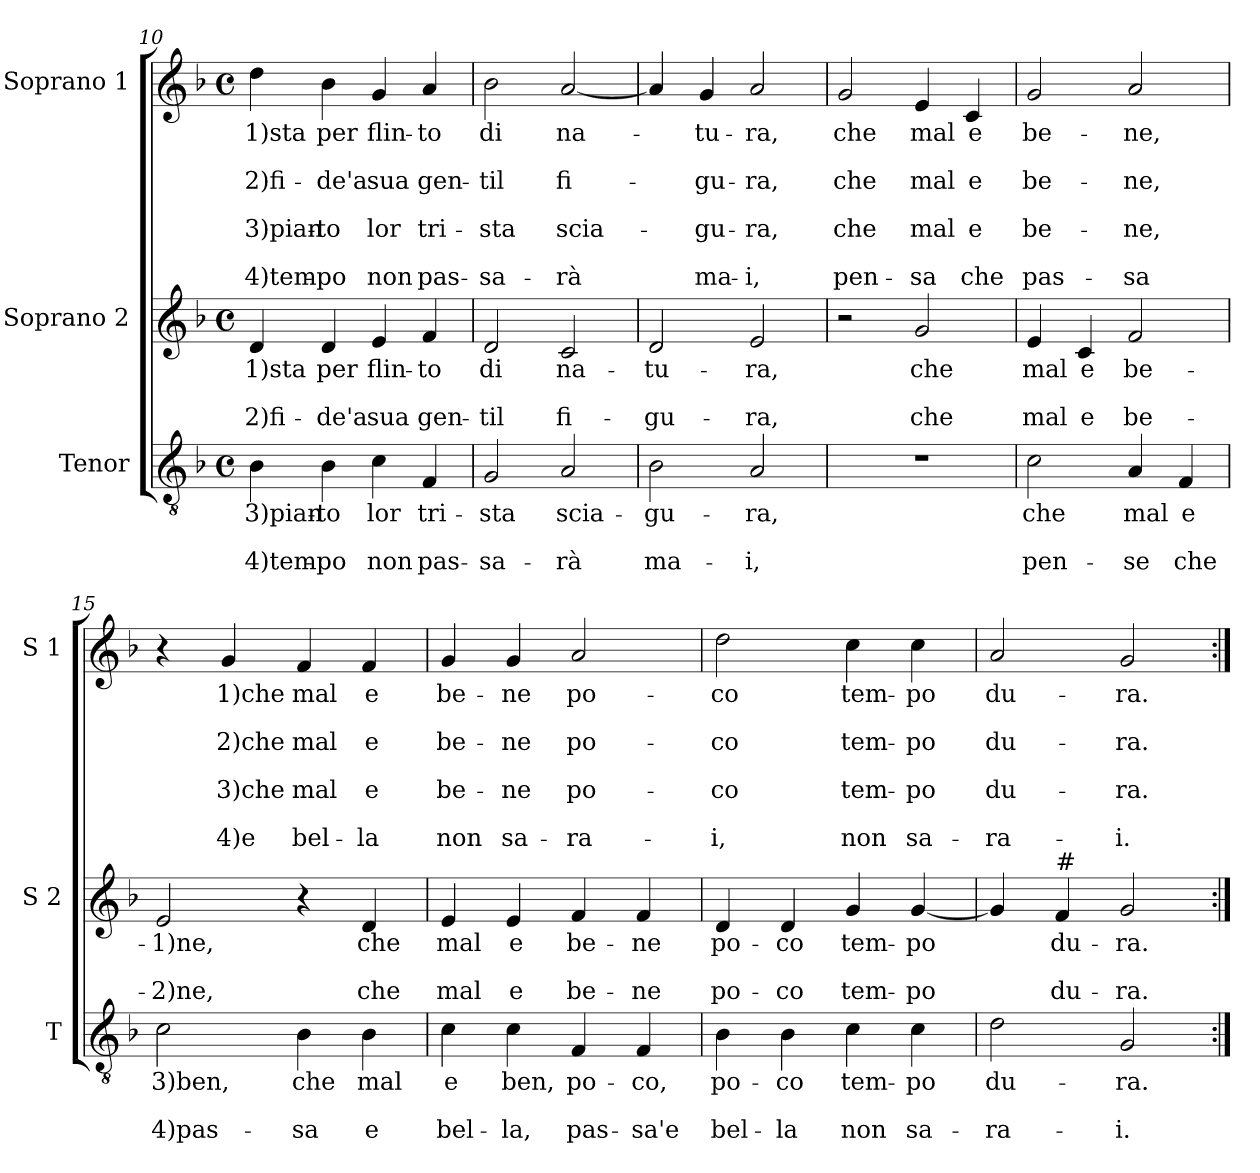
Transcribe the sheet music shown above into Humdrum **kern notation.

**kern	**text	**text	**text	**kern	**text	**text	**text	**kern	**text	**text	**text	**text	**text	**text	**text
*part3	*part3	*part3	*part3	*part2	*part2	*part2	*part2	*part1	*part1	*part1	*part1	*part1	*part1	*part1	*part1
*staff3	*staff3	*staff3	*staff3	*staff2	*staff2	*staff2	*staff2	*staff1	*staff1	*staff1	*staff1	*staff1	*staff1	*staff1	*staff1
*I"Tenor	*	*	*	*I"Soprano 2	*	*	*	*I"Soprano 1	*	*	*	*	*	*	*
*I'T	*	*	*	*I'S 2	*	*	*	*I'S 1	*	*	*	*	*	*	*
!!LO:PB:g=z
*clefGv2	*	*	*	*clefG2	*	*	*	*clefG2	*	*	*	*	*	*	*
*k[b-]	*	*	*	*k[b-]	*	*	*	*k[b-]	*	*	*	*	*	*	*
*F:	*	*	*	*F:	*	*	*	*F:	*	*	*	*	*	*	*
*M4/4	*	*	*	*M4/4	*	*	*	*M4/4	*	*	*	*	*	*	*
*met(c)	*	*	*	*met(c)	*	*	*	*met(c)	*	*	*	*	*	*	*
=10	=10	=10	=10	=10	=10	=10	=10	=10	=10	=10	=10	=10	=10	=10	=10
!	!LO:LY:b	!	!LO:LY:b	!	!LO:LY:b	!	!LO:LY:b	!	!LO:LY:b	!	!LO:LY:b	!	!LO:LY:b	!	!LO:LY:b
4B-\	3)pian-	.	4)tem-	4d/	-1)sta	.	2)fi-	4dd\	-1)sta	.	2)fi-	.	3)pian-	.	4)tem-
!	!LO:LY:b	!	!LO:LY:b	!	!LO:LY:b	!	!LO:LY:b	!	!LO:LY:b	!	!LO:LY:b	!	!LO:LY:b	!	!LO:LY:b
4B-\	-to	.	-po	4d/	per	.	-de'a	4b-\	per	.	-de'a	.	-to	.	-po
!	!LO:LY:b	!	!LO:LY:b	!	!LO:LY:b	!	!LO:LY:b	!	!LO:LY:b	!	!LO:LY:b	!	!LO:LY:b	!	!LO:LY:b
4c\	lor	.	non	4e/	flin-	.	sua	4g/	flin-	.	sua	.	lor	.	non
!	!LO:LY:b	!	!LO:LY:b	!	!LO:LY:b	!	!LO:LY:b	!	!LO:LY:b	!	!LO:LY:b	!	!LO:LY:b	!	!LO:LY:b
4F/	tri-	.	pas-	4f/	-to	.	gen-	4a/	-to	.	gen-	.	tri-	.	pas-
=11	=11	=11	=11	=11	=11	=11	=11	=11	=11	=11	=11	=11	=11	=11	=11
!	!LO:LY:b	!	!LO:LY:b	!	!LO:LY:b	!	!LO:LY:b	!	!LO:LY:b	!	!LO:LY:b	!	!LO:LY:b	!	!LO:LY:b
2G/	-sta	.	-sa-	2d/	di	.	-til	2b-\	di	.	-til	.	-sta	.	-sa-
!	!LO:LY:b	!	!LO:LY:b	!	!LO:LY:b	!	!LO:LY:b	!	!LO:LY:b	!	!LO:LY:b	!	!LO:LY:b	!	!LO:LY:b
2A/	scia-	.	-rà	2c/	na-	.	fi-	[2a/	na-	.	fi-	.	scia-	.	-rà
=12	=12	=12	=12	=12	=12	=12	=12	=12	=12	=12	=12	=12	=12	=12	=12
!	!LO:LY:b	!	!LO:LY:b	!	!LO:LY:b	!	!LO:LY:b	!	!	!	!	!	!	!	!
2B-\	-gu-	.	ma-	2d/	-tu-	.	-gu-	4a/]	.	.	.	.	.	.	.
!	!	!	!	!	!	!	!	!	!LO:LY:b	!	!LO:LY:b	!	!LO:LY:b	!	!LO:LY:b
.	.	.	.	.	.	.	.	4g/	-tu-	.	-gu-	.	-gu-	.	ma-
!	!LO:LY:b	!	!LO:LY:b	!	!LO:LY:b	!	!LO:LY:b	!	!LO:LY:b	!	!LO:LY:b	!	!LO:LY:b	!	!LO:LY:b
2A/	-ra,	.	-i,	2e/	-ra,	.	-ra,	2a/	-ra,	.	-ra,	.	-ra,	.	-i,
=13	=13	=13	=13	=13	=13	=13	=13	=13	=13	=13	=13	=13	=13	=13	=13
!	!	!	!	!	!	!	!	!	!LO:LY:b	!	!LO:LY:b	!	!LO:LY:b	!	!LO:LY:b
1r	.	.	.	2r	.	.	.	2g/	che	.	che	.	che	.	pen-
!	!	!	!	!	!LO:LY:b	!	!LO:LY:b	!	!LO:LY:b	!	!LO:LY:b	!	!LO:LY:b	!	!LO:LY:b
.	.	.	.	2g/	che	.	che	4e/	mal	.	mal	.	mal	.	-sa
!	!	!	!	!	!	!	!	!	!LO:LY:b	!	!LO:LY:b	!	!LO:LY:b	!	!LO:LY:b
.	.	.	.	.	.	.	.	4c/	e	.	e	.	e	.	che
=14	=14	=14	=14	=14	=14	=14	=14	=14	=14	=14	=14	=14	=14	=14	=14
!	!LO:LY:b	!	!LO:LY:b	!	!LO:LY:b	!	!LO:LY:b	!	!LO:LY:b	!	!LO:LY:b	!	!LO:LY:b	!	!LO:LY:b
2c\	che	.	pen-	4e/	mal	.	mal	2g/	be-	.	be-	.	be-	.	pas-
!	!	!	!	!	!LO:LY:b	!	!LO:LY:b	!	!	!	!	!	!	!	!
.	.	.	.	4c/	e	.	e	.	.	.	.	.	.	.	.
!	!LO:LY:b	!	!LO:LY:b	!	!LO:LY:b	!	!LO:LY:b	!	!LO:LY:b	!	!LO:LY:b	!	!LO:LY:b	!	!LO:LY:b
4A/	mal	.	-se	2f/	be-	.	be-	2a/	-ne,	.	-ne,	.	-ne,	.	-sa
!	!LO:LY:b	!	!LO:LY:b	!	!	!	!	!	!	!	!	!	!	!	!
4F/	e	.	che	.	.	.	.	.	.	.	.	.	.	.	.
!!LO:LB:g=z
=15	=15	=15	=15	=15	=15	=15	=15	=15	=15	=15	=15	=15	=15	=15	=15
!	!LO:LY:b	!	!LO:LY:b	!	!LO:LY:b	!	!LO:LY:b	!	!	!	!	!	!	!	!
2c\	3)ben,	.	4)pas-	2e/	-1)ne,	.	-2)ne,	4r	.	.	.	.	.	.	.
!	!	!	!	!	!	!	!	!	!LO:LY:b	!	!LO:LY:b	!	!LO:LY:b	!	!LO:LY:b
.	.	.	.	.	.	.	.	4g/	1)che	.	2)che	.	3)che	.	4)e
!	!LO:LY:b	!	!LO:LY:b	!	!	!	!	!	!LO:LY:b	!	!LO:LY:b	!	!LO:LY:b	!	!LO:LY:b
4B-\	che	.	-sa	4r	.	.	.	4f/	mal	.	mal	.	mal	.	bel-
!	!LO:LY:b	!	!LO:LY:b	!	!LO:LY:b	!	!LO:LY:b	!	!LO:LY:b	!	!LO:LY:b	!	!LO:LY:b	!	!LO:LY:b
4B-\	mal	.	e	4d/	che	.	che	4f/	e	.	e	.	e	.	-la
=16	=16	=16	=16	=16	=16	=16	=16	=16	=16	=16	=16	=16	=16	=16	=16
!	!LO:LY:b	!	!LO:LY:b	!	!LO:LY:b	!	!LO:LY:b	!	!LO:LY:b	!	!LO:LY:b	!	!LO:LY:b	!	!LO:LY:b
4c\	e	.	bel-	4e/	mal	.	mal	4g/	be-	.	be-	.	be-	.	non
!	!LO:LY:b	!	!LO:LY:b	!	!LO:LY:b	!	!LO:LY:b	!	!LO:LY:b	!	!LO:LY:b	!	!LO:LY:b	!	!LO:LY:b
4c\	ben,	.	-la,	4e/	e	.	e	4g/	-ne	.	-ne	.	-ne	.	sa-
!	!LO:LY:b	!	!LO:LY:b	!	!LO:LY:b	!	!LO:LY:b	!	!LO:LY:b	!	!LO:LY:b	!	!LO:LY:b	!	!LO:LY:b
4F/	po-	.	pas-	4f/	be-	.	be-	2a/	po-	.	po-	.	po-	.	-ra-
!	!LO:LY:b	!	!LO:LY:b	!	!LO:LY:b	!	!LO:LY:b	!	!	!	!	!	!	!	!
4F/	-co,	.	-sa'e	4f/	-ne	.	-ne	.	.	.	.	.	.	.	.
=17	=17	=17	=17	=17	=17	=17	=17	=17	=17	=17	=17	=17	=17	=17	=17
!	!LO:LY:b	!	!LO:LY:b	!	!LO:LY:b	!	!LO:LY:b	!	!LO:LY:b	!	!LO:LY:b	!	!LO:LY:b	!	!LO:LY:b
4B-\	po-	.	bel-	4d/	po-	.	po-	2dd\	-co	.	-co	.	-co	.	-i,
!	!LO:LY:b	!	!LO:LY:b	!	!LO:LY:b	!	!LO:LY:b	!	!	!	!	!	!	!	!
4B-\	-co	.	-la	4d/	-co	.	-co	.	.	.	.	.	.	.	.
!	!LO:LY:b	!	!LO:LY:b	!	!LO:LY:b	!	!LO:LY:b	!	!LO:LY:b	!	!LO:LY:b	!	!LO:LY:b	!	!LO:LY:b
4c\	tem-	.	non	4g/	tem-	.	tem-	4cc\	tem-	.	tem-	.	tem-	.	non
!	!LO:LY:b	!	!LO:LY:b	!	!LO:LY:b	!	!LO:LY:b	!	!LO:LY:b	!	!LO:LY:b	!	!LO:LY:b	!	!LO:LY:b
4c\	-po	.	sa-	[4g/	-po	.	-po	4cc\	-po	.	-po	.	-po	.	sa-
=18	=18	=18	=18	=18	=18	=18	=18	=18	=18	=18	=18	=18	=18	=18	=18
!	!LO:LY:b	!	!LO:LY:b	!	!	!	!	!	!LO:LY:b	!	!LO:LY:b	!	!LO:LY:b	!	!LO:LY:b
2d\	du-	.	-ra-	4g/]	.	.	.	2a/	du-	.	du-	.	du-	.	-ra-
!	!	!	!	!LO:TX:a:t=#	!	!	!	!	!	!	!	!	!	!	!
!	!	!	!	!	!LO:LY:b	!	!LO:LY:b	!	!	!	!	!	!	!	!
.	.	.	.	4f/	du-	.	du-	.	.	.	.	.	.	.	.
!	!LO:LY:b	!	!LO:LY:b	!	!LO:LY:b	!	!LO:LY:b	!	!LO:LY:b	!	!LO:LY:b	!	!LO:LY:b	!	!LO:LY:b
2G/	-ra.	.	-i.	2g/	-ra.	.	-ra.	2g/	-ra.	.	-ra.	.	-ra.	.	-i.
=:|!	=:|!	=:|!	=:|!	=:|!	=:|!	=:|!	=:|!	=:|!	=:|!	=:|!	=:|!	=:|!	=:|!	=:|!	=:|!
*-	*-	*-	*-	*-	*-	*-	*-	*-	*-	*-	*-	*-	*-	*-	*-
